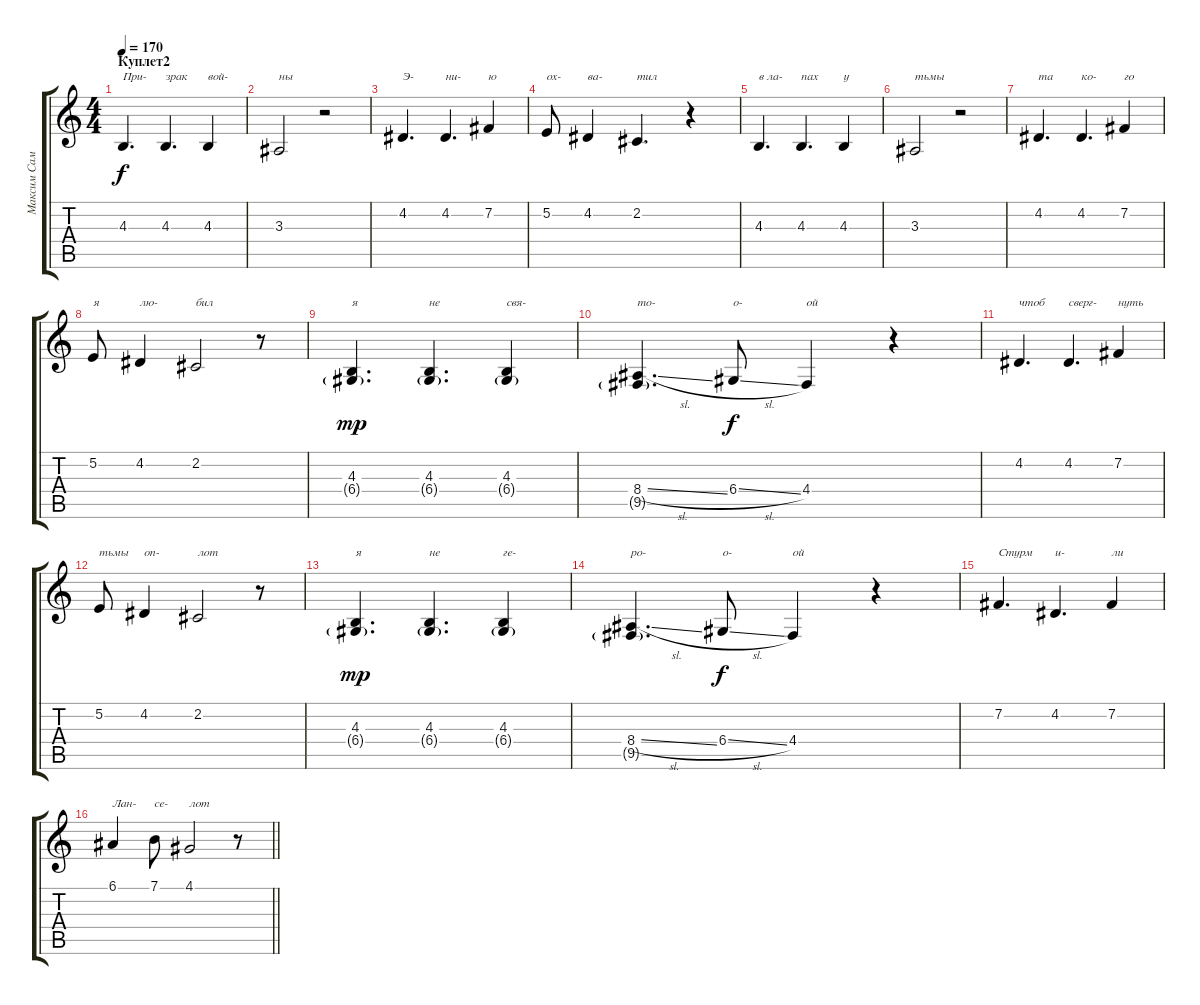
\track ("Максим Самосват" "Максим Сам") {instrument bassoon}
\staff {score tabs}
\tuning (E4 B3 G3 D3 A2 E2) {hide}
\ts (4 4)
\section ("" "Куплет2")
\tempo 170
\clef g2
\ks c
4.3.4{d txt "При-" dy f} 4.3.4{d txt "зрак"} 4.3.4{txt "вой-"} |
3.3.2{txt "ны"} r.2 |
4.2.4{d txt "Э-"} 4.2.4{d txt "ни-"} 7.2.4{txt "ю"} |
5.2.8{txt "ох-"} 4.2.4{txt "ва-"} 2.2.4{d txt "тил"} r.4 |
4.3.4{d txt "в ла-"} 4.3.4{d txt "пах"} 4.3.4{txt "у"} |
3.3.2{txt "тьмы"} r.2 |
4.2.4{d txt "та"} 4.2.4{d txt "ко-"} 7.2.4{txt "го"} |
5.2.8{txt "я"} 4.2.4{txt "лю-"} 2.2.2{txt "бил"} r.8 |
(4.3 6.4{g}).4{d txt "я" dy mp} (4.3 6.4{g}).4{d txt "не"} (4.3 6.4{g}).4{txt "свя-"} |
(8.4{sl} 9.5{g}).4{d txt "то-"} 6.4{sl}.8{txt "о-" dy f} 4.4.4{txt "ой"} r.4 |
4.2.4{d txt "чтоб"} 4.2.4{d txt "сверг-"} 7.2.4{txt "нуть"} |
5.2.8{txt "тьмы"} 4.2.4{txt "оп-"} 2.2.2{txt "лот"} r.8 |
(4.3 6.4{g}).4{d txt "я" dy mp} (4.3 6.4{g}).4{d txt "не"} (4.3 6.4{g}).4{txt "ге-"} |
(8.4{sl} 9.5{g}).4{d txt "ро-"} 6.4{sl}.8{txt "о-" dy f} 4.4.4{txt "ой"} r.4 |
7.2.4{d txt "Стурм"} 4.2.4{d txt "и-"} 7.2.4{txt "ли"} |
\barLineRight lightlight
6.1.4{txt "Лан-"} 7.1.8{txt "се-"} 4.1.2{txt "лот"} r.8
